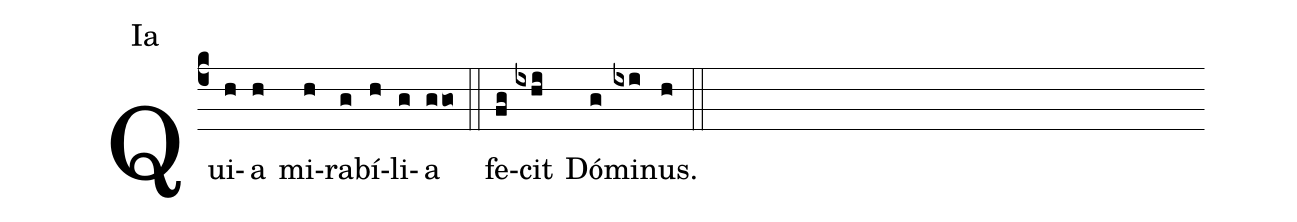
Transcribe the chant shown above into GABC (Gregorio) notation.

annotation: Ia;
%%
(c4)Qui(h)a(h) mi(h)ra(g)bí(h)li(g)a(ggo) (::) fe(fg)cit(ixhi) Dó(g)mi(ixi)nus.(h) (::)
